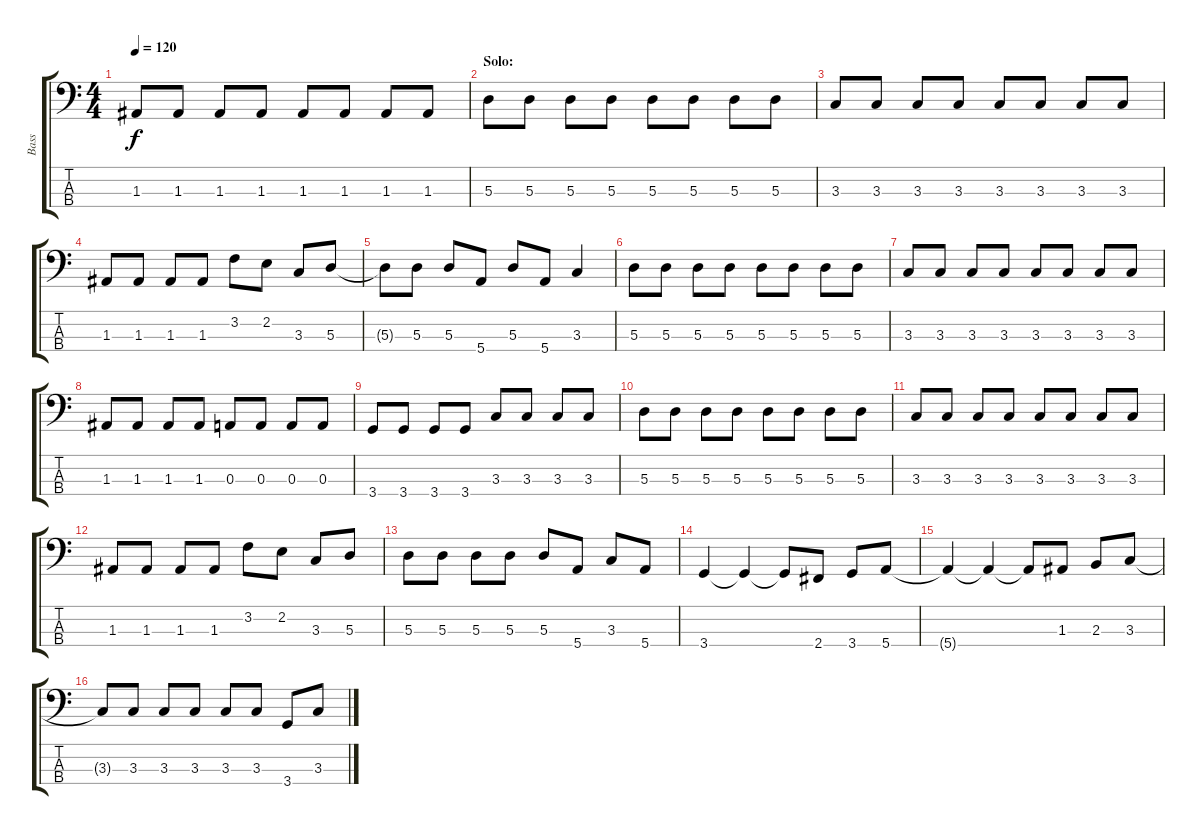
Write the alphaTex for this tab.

\track ("Bass" "Bass") {instrument electricbassfinger}
\staff {score tabs}
\tuning (G2 D2 A1 E1) {hide}
\ts (4 4)
\tempo 120
\clef f4
\ks c
1.3.8{dy f} 1.3.8 1.3.8 1.3.8 1.3.8 1.3.8 1.3.8 1.3.8 |
\section ("" "Solo:")
5.3.8 5.3.8 5.3.8 5.3.8 5.3.8 5.3.8 5.3.8 5.3.8 |
3.3.8 3.3.8 3.3.8 3.3.8 3.3.8 3.3.8 3.3.8 3.3.8 |
1.3.8 1.3.8 1.3.8 1.3.8 3.2.8 2.2.8 3.3.8 5.3.8 |
5.3{t}.8 5.3.8 5.3.8 5.4.8 5.3.8 5.4.8 3.3.4 |
5.3.8 5.3.8 5.3.8 5.3.8 5.3.8 5.3.8 5.3.8 5.3.8 |
3.3.8 3.3.8 3.3.8 3.3.8 3.3.8 3.3.8 3.3.8 3.3.8 |
1.3.8 1.3.8 1.3.8 1.3.8 0.3.8 0.3.8 0.3.8 0.3.8 |
3.4.8 3.4.8 3.4.8 3.4.8 3.3.8 3.3.8 3.3.8 3.3.8 |
5.3.8 5.3.8 5.3.8 5.3.8 5.3.8 5.3.8 5.3.8 5.3.8 |
3.3.8 3.3.8 3.3.8 3.3.8 3.3.8 3.3.8 3.3.8 3.3.8 |
1.3.8 1.3.8 1.3.8 1.3.8 3.2.8 2.2.8 3.3.8 5.3.8 |
5.3.8 5.3.8 5.3.8 5.3.8 5.3.8 5.4.8 3.3.8 5.4.8 |
3.4.4 3.4{t}.4 3.4{t}.8 2.4.8 3.4.8 5.4.8 |
5.4{t}.4 5.4{t}.4 5.4{t}.8 1.3.8 2.3.8 3.3.8 |
3.3{t}.8 3.3.8 3.3.8 3.3.8 3.3.8 3.3.8 3.4.8 3.3.8
